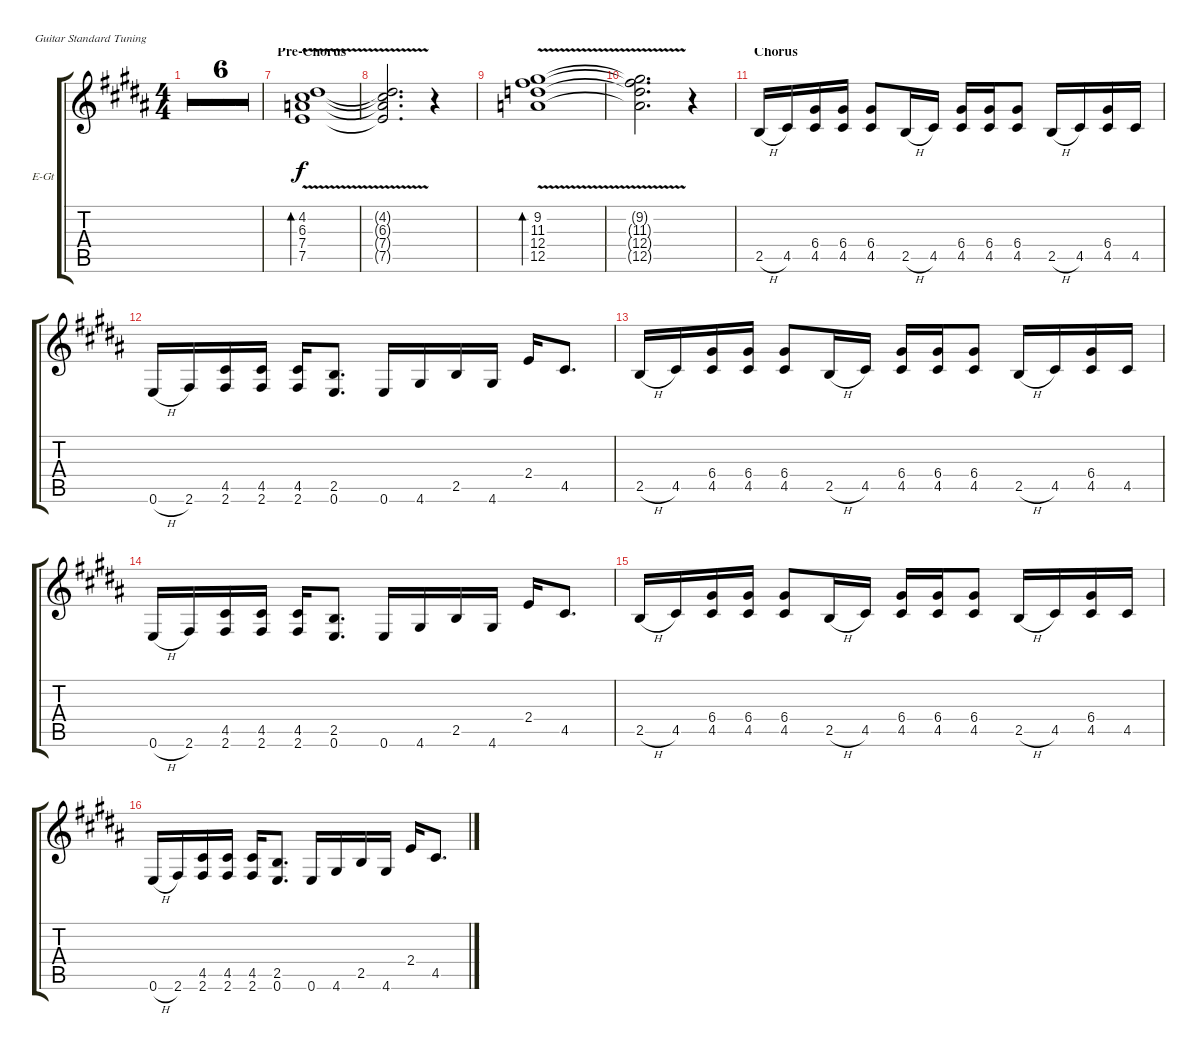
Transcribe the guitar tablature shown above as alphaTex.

\bracketExtendMode groupsimilarinstruments
\firstSystemTrackNameOrientation horizontal
\otherSystemsTrackNameOrientation horizontal
\track ("E. Guitar I" "E-Gt") {multiBarRest instrument distortionguitar}
\staff {score tabs}
\tuning (E4 B3 G3 D3 A2 E2)
\ts (4 4)
\tempo 65
\clef g2
\ks g#minor
r.1{dy f} |
r.1 |
r.1 |
r.1 |
r.1 |
r.1 |
\section ("" "Pre-Chorus")
(4.2{v} 6.3{v} 7.4{v} 7.5{v}).1{bd 216} |
(4.2{v t} 6.3{v t} 7.4{v t} 7.5{v t}).2{d} r.4 |
(9.2{v} 11.3{v} 12.4{v} 12.5{v}).1{bd 216} |
(9.2{v t} 11.3{v t} 12.4{v t} 12.5{v t}).2{d} r.4 |
\section ("" "Chorus")
2.5{h}.16 4.5.16 (6.4 4.5).16 (6.4 4.5).16 (6.4 4.5).8 2.5{h}.16 4.5.16 (6.4 4.5).16 (6.4 4.5).16 (6.4 4.5).8 2.5{h}.16 4.5.16 (6.4 4.5).16 4.5.16 |
0.6{h}.16 2.6.16 (4.5 2.6).16 (4.5 2.6).16 (4.5 2.6).16 (2.5 0.6).8{d} 0.6.16 4.6.16 2.5.16 4.6.16 2.4.16 4.5.8{d} |
2.5{h}.16 4.5.16 (6.4 4.5).16 (6.4 4.5).16 (6.4 4.5).8 2.5{h}.16 4.5.16 (6.4 4.5).16 (6.4 4.5).16 (6.4 4.5).8 2.5{h}.16 4.5.16 (6.4 4.5).16 4.5.16 |
0.6{h}.16 2.6.16 (4.5 2.6).16 (4.5 2.6).16 (4.5 2.6).16 (2.5 0.6).8{d} 0.6.16 4.6.16 2.5.16 4.6.16 2.4.16 4.5.8{d} |
2.5{h}.16 4.5.16 (6.4 4.5).16 (6.4 4.5).16 (6.4 4.5).8 2.5{h}.16 4.5.16 (6.4 4.5).16 (6.4 4.5).16 (6.4 4.5).8 2.5{h}.16 4.5.16 (6.4 4.5).16 4.5.16 |
0.6{h}.16 2.6.16 (4.5 2.6).16 (4.5 2.6).16 (4.5 2.6).16 (2.5 0.6).8{d} 0.6.16 4.6.16 2.5.16 4.6.16 2.4.16 4.5.8{d}
